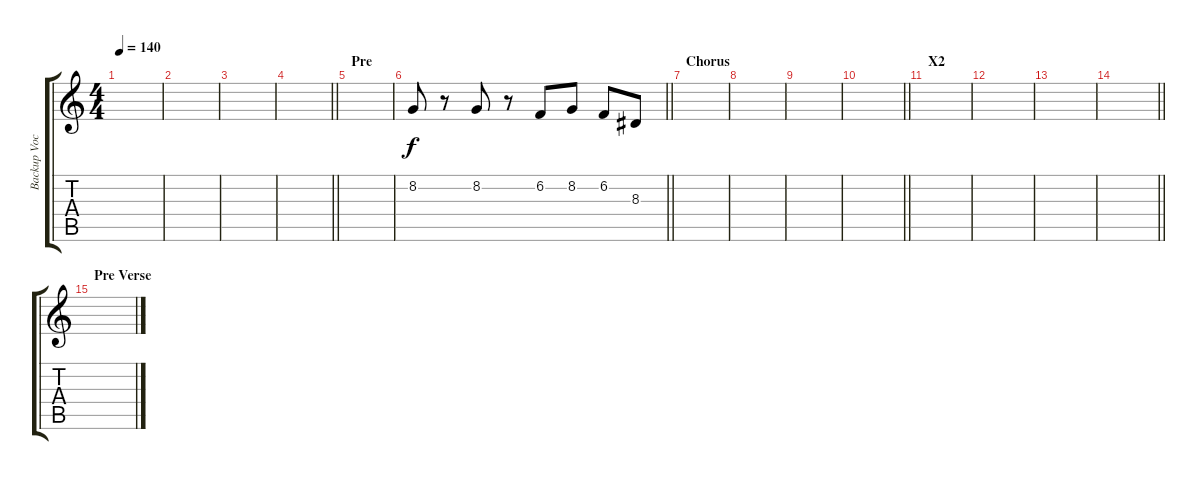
\track ("Backup Vocals" "Backup Voc") {instrument pad7halo}
\staff {score tabs}
\tuning (E4 B3 G3 D3 A2 D2) {hide}
\ts (4 4)
\tempo 140
\clef g2
\ks c
|
|
|
\barLineRight lightlight
|
\section ("" "Pre")
|
\barLineRight lightlight
8.2.8 r.8 8.2.8 r.8 6.2.8 8.2.8 6.2.8 8.3.8 |
\section ("" "Chorus")
|
|
|
\barLineRight lightlight
|
\section ("" "X2")
|
|
|
\barLineRight lightlight
|
\section ("" "Pre Verse")
